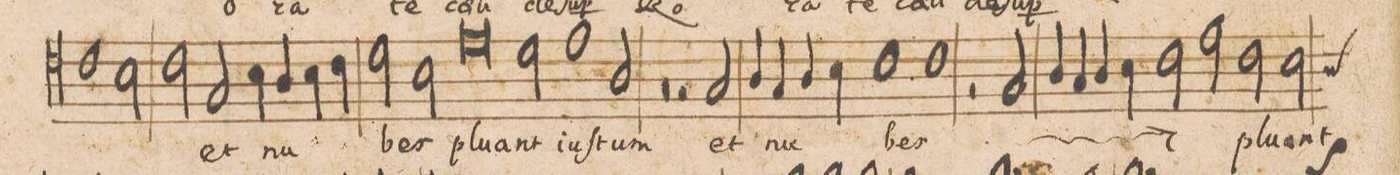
**kern	**text
*I"[ALTVS.]	*
*clefC4	*
*k[]	*
*met(C|)	*
*M2/1	*
1c	-ſu-
2B\	.
=10-	=10-
2c\	-per
*	*Xij
2G/	et
4B\	nu-
4A/	.
4B\	.
4c\	.
=11-	=11-
2d\	-bes
2B\	.
0e	plu-
=12-	=12-
2d\	-ant
1e\	iu-
=13-	=13-
2A/	-ſtum
1r	.
=14-	=14-
1r	.
2rF	.
2G/	et
=15-	=15-
4A/	nu-
4G/	.
4A/	.
4B\	.
1c	-bes
=16-	=16-
1c	.
2rF	.
*	*ij
2G/	et
=17-	=17-
4A/	nu-
4G/	.
4A/	.
4B\	.
2c\	-bes
*	*Xij
2e\	.
=18-	=18-
2c\	plu-
*custos:A	*
2B\	-ant
*-	*-
